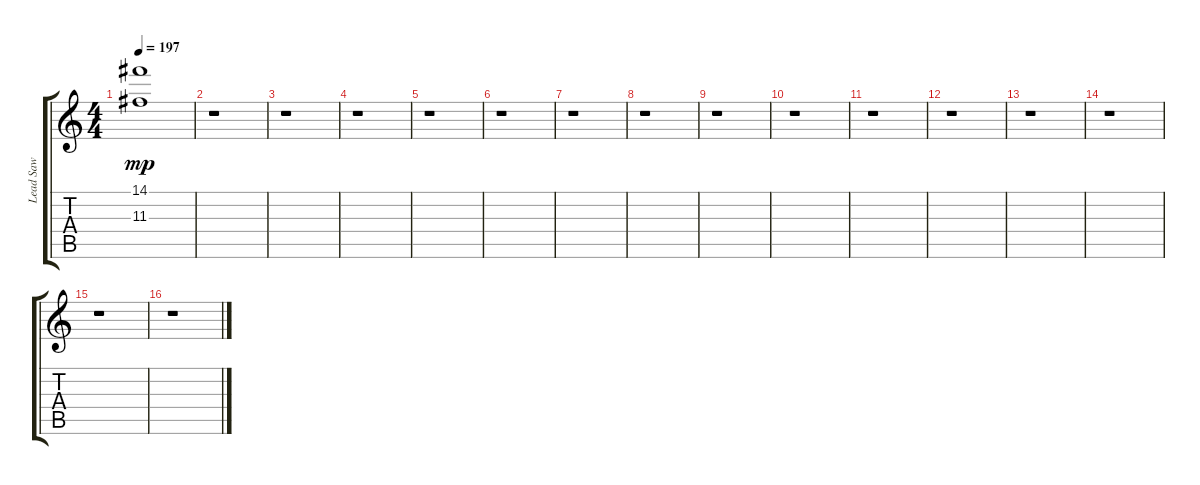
\track ("Lead Saw" "Lead Saw") {instrument distortionguitar}
\staff {score tabs}
\tuning (E4 B3 G3 D3 A2 E2) {hide}
\ts (4 4)
\tempo 197
\clef g2
\ks c
(14.1 11.3).1{dy mp} |
r.1 |
r.1 |
r.1 |
r.1 |
r.1 |
r.1 |
r.1 |
r.1 |
r.1 |
r.1 |
r.1 |
r.1 |
r.1 |
r.1 |
r.1
